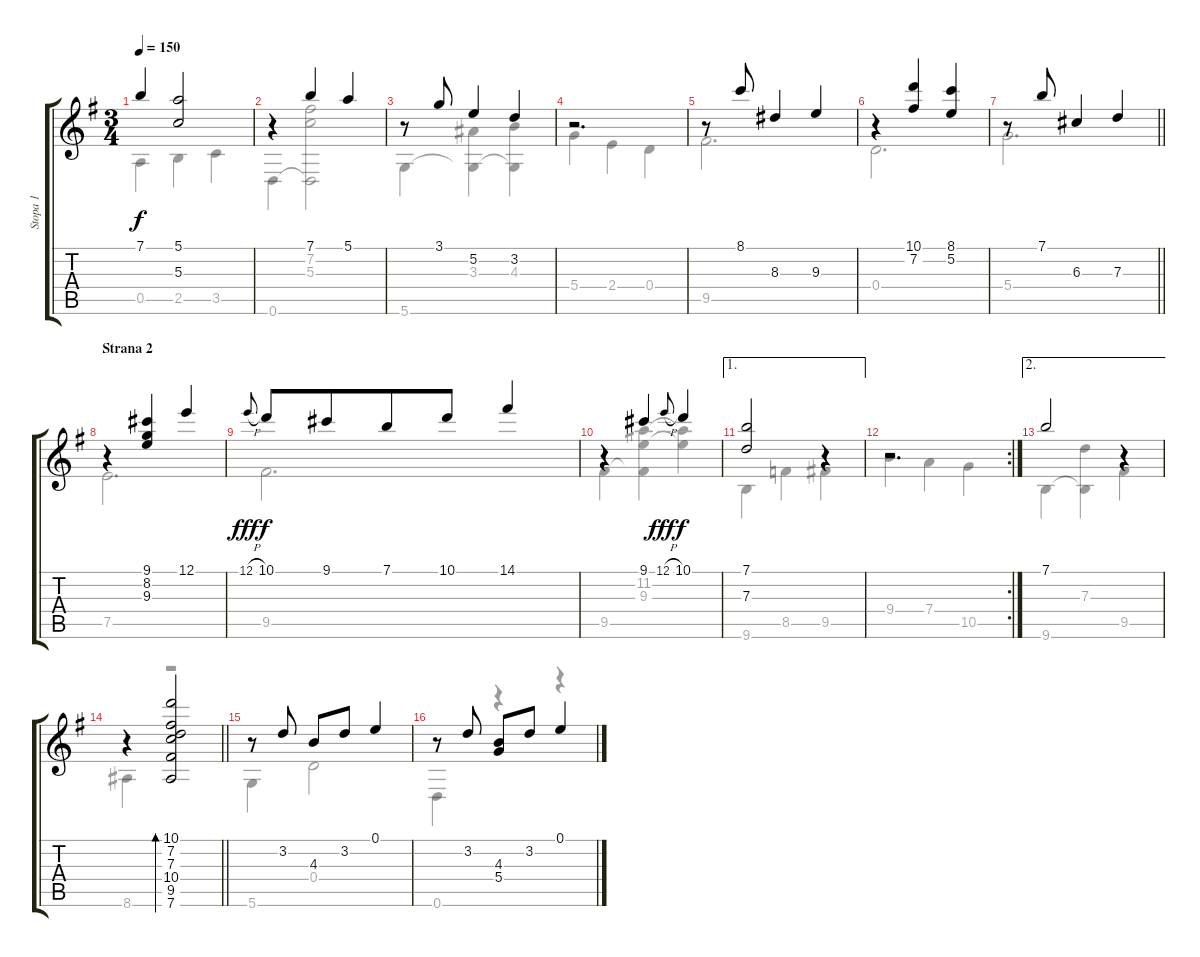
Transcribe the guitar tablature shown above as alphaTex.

\track ("Stopa 1" "Stopa 1") {instrument acousticguitarnylon}
\staff {score tabs}
\tuning (E4 B3 G3 D3 A2 D2) {hide}
\voice
\ts (3 4)
\tempo 150
\clef g2
\ks g
7.1{t}.4{dy f} (5.1 5.3).2 |
r.4 7.1.4 5.1.4 |
r.8 3.1.8 5.2.4 3.2.4 |
r.2{d} |
r.8 8.1.8 8.3.4 9.3.4 |
r.4 (10.1 7.2).4 (8.1 5.2).4 |
\barLineRight lightlight
r.8 7.1.8 6.3.4 7.3.4 |
\section ("" "Strana 2")
r.4 (9.1 8.2 9.3).4 12.1.4 |
12.1{h}.8{gr onbeat dy fff} 10.1.8{dy f} 9.1.8{beam merge} 7.1.8 10.1.8 14.1.4 |
r.4 9.1.4 12.1{h}.8{gr onbeat dy fff} 10.1.4{dy f} |
\ae 1
(7.1 7.3).2 r.4 |
\rc 2
r.2{d} |
\ae 2
7.1.2 r.4 |
\barLineRight lightlight
r.4 (10.1 7.2 7.3 10.4 9.5 7.6).2{bd 480} |
r.8 3.2.8 4.3.8 3.2.8 0.1.4 |
r.8 3.2.8 (4.3 5.4).8 3.2.8 0.1.4
\voice
\clef g2
\ottava regular
\simile none
\ks g
0.5.4{dy f} 2.5.4 3.5.4 |
0.6.4 (7.2 5.3 0.6{t}).2 |
5.6.4 (3.3 5.6{t}).4 (4.3 5.6{t}).4 |
5.4.4 2.4.4 0.4.4 |
9.5.2{d} |
0.4.2{d} |
\barLineRight lightlight
5.4.2{d} |
7.5.2{d} |
9.5.2{d} |
9.5.4 (11.2 9.3 9.5{t}).4 (11.2{t} 9.3{t}).4 |
9.6.4 8.5.4 9.5.4 |
9.4.4 7.4.4 10.5.4 |
9.6.4 (7.3 9.6{t}).4 9.5.4 |
\barLineRight lightlight
8.6.4 r.2 |
5.6.4 0.4.2 |
0.6.4 r.4 r.4
